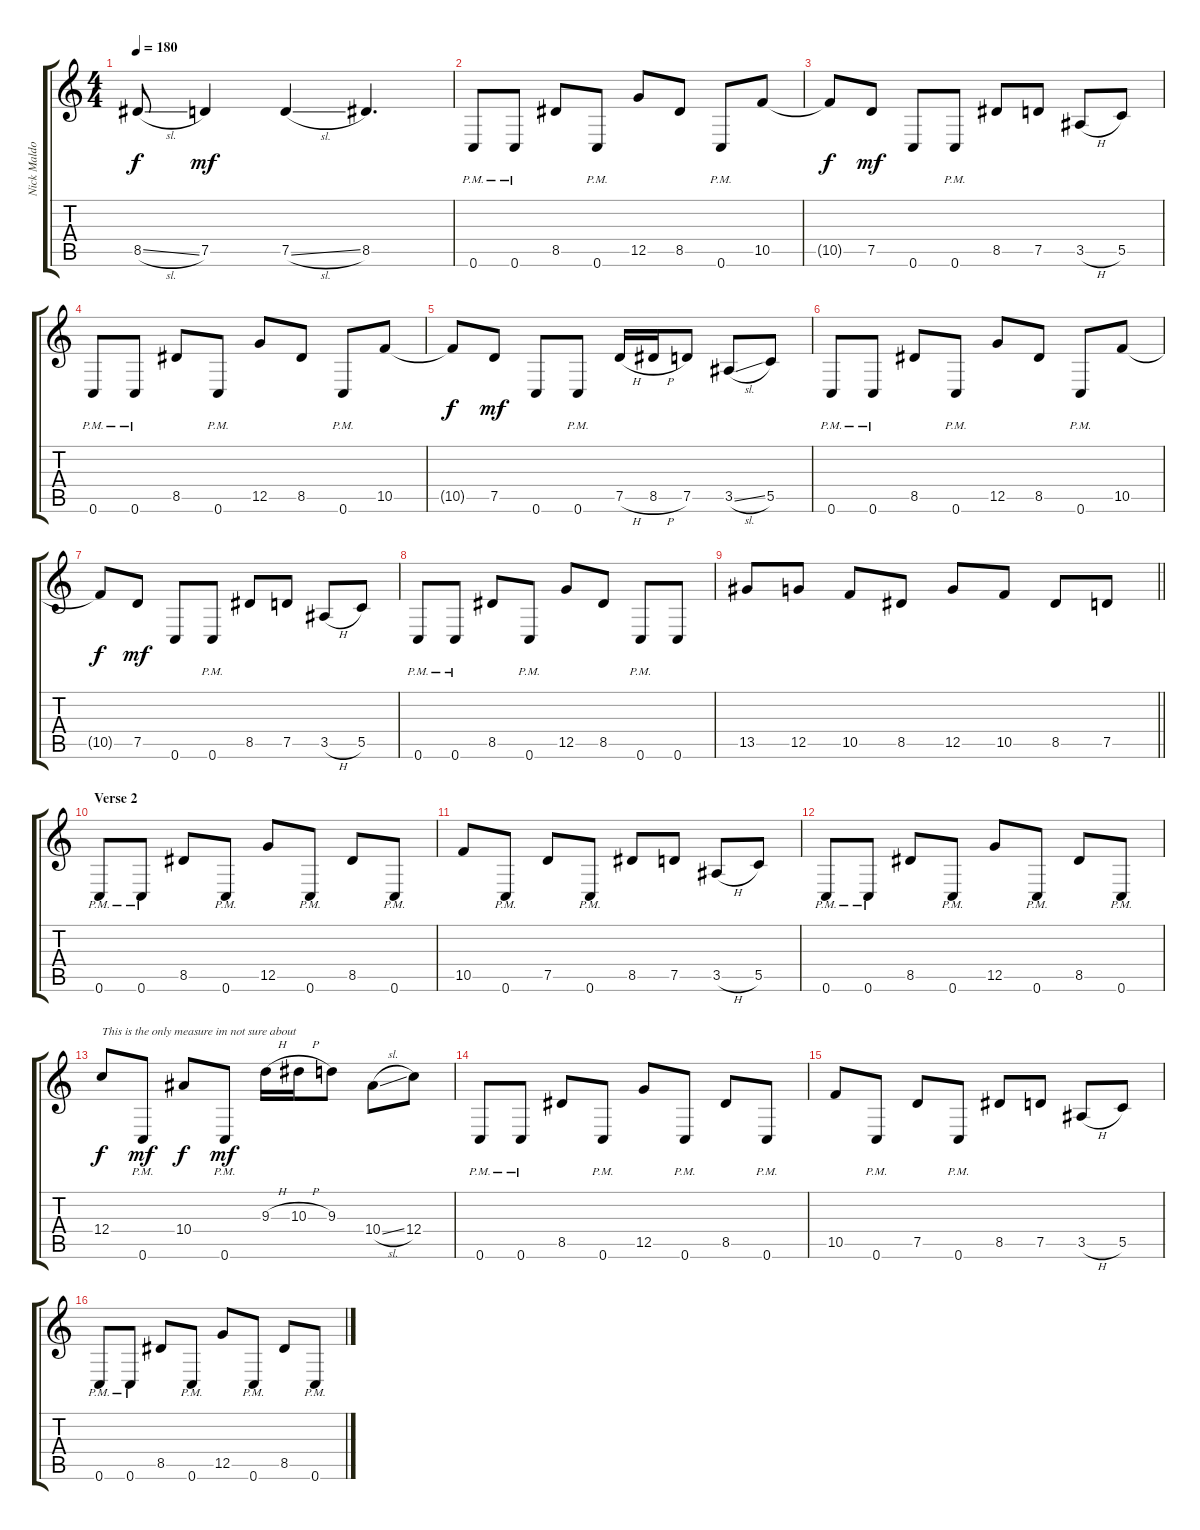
\track ("Nick Maldonado" "Nick Maldo") {instrument distortionguitar}
\staff {score tabs}
\tuning (D4 A3 F3 C3 G2 C2) {hide}
\ts (4 4)
\tempo 180
\clef g2
\ks c
8.5{sl t}.8{dy f} 7.5.4{dy mf} 7.5{sl}.4 8.5.4{d} |
0.6{pm}.8 0.6{pm}.8 8.5.8 0.6{pm}.8 12.5.8 8.5.8 0.6{pm}.8 10.5.8 |
10.5{t}.8{dy f} 7.5.8{dy mf} 0.6.8 0.6{pm}.8 8.5.8 7.5.8 3.5{h}.8 5.5.8 |
0.6{pm}.8 0.6{pm}.8 8.5.8 0.6{pm}.8 12.5.8 8.5.8 0.6{pm}.8 10.5.8 |
10.5{t}.8{dy f} 7.5.8{dy mf} 0.6.8 0.6{pm}.8 7.5{h}.16 8.5{h}.16 7.5.8 3.5{sl}.8 5.5.8 |
0.6{pm}.8 0.6{pm}.8 8.5.8 0.6{pm}.8 12.5.8 8.5.8 0.6{pm}.8 10.5.8 |
10.5{t}.8{dy f} 7.5.8{dy mf} 0.6.8 0.6{pm}.8 8.5.8 7.5.8 3.5{h}.8 5.5.8 |
0.6{pm}.8 0.6{pm}.8 8.5.8 0.6{pm}.8 12.5.8 8.5.8 0.6{pm}.8 0.6.8 |
\barLineRight lightlight
13.5.8 12.5.8 10.5.8 8.5.8 12.5.8 10.5.8 8.5.8 7.5.8 |
\section ("" "Verse 2")
0.6{pm}.8 0.6{pm}.8 8.5.8 0.6{pm}.8 12.5.8 0.6{pm}.8 8.5.8 0.6{pm}.8 |
10.5.8 0.6{pm}.8 7.5.8 0.6{pm}.8 8.5.8 7.5.8 3.5{h}.8 5.5.8 |
0.6{pm}.8 0.6{pm}.8 8.5.8 0.6{pm}.8 12.5.8 0.6{pm}.8 8.5.8 0.6{pm}.8 |
12.4.8{txt "This is the only measure im not sure about" dy f} 0.6{pm}.8{dy mf} 10.4.8{dy f} 0.6{pm}.8{dy mf} 9.3{h}.16 10.3{h}.16 9.3.8 10.4{sl}.8 12.4.8 |
0.6{pm}.8 0.6{pm}.8 8.5.8 0.6{pm}.8 12.5.8 0.6{pm}.8 8.5.8 0.6{pm}.8 |
10.5.8 0.6{pm}.8 7.5.8 0.6{pm}.8 8.5.8 7.5.8 3.5{h}.8 5.5.8 |
0.6{pm}.8 0.6{pm}.8 8.5.8 0.6{pm}.8 12.5.8 0.6{pm}.8 8.5.8 0.6{pm}.8
